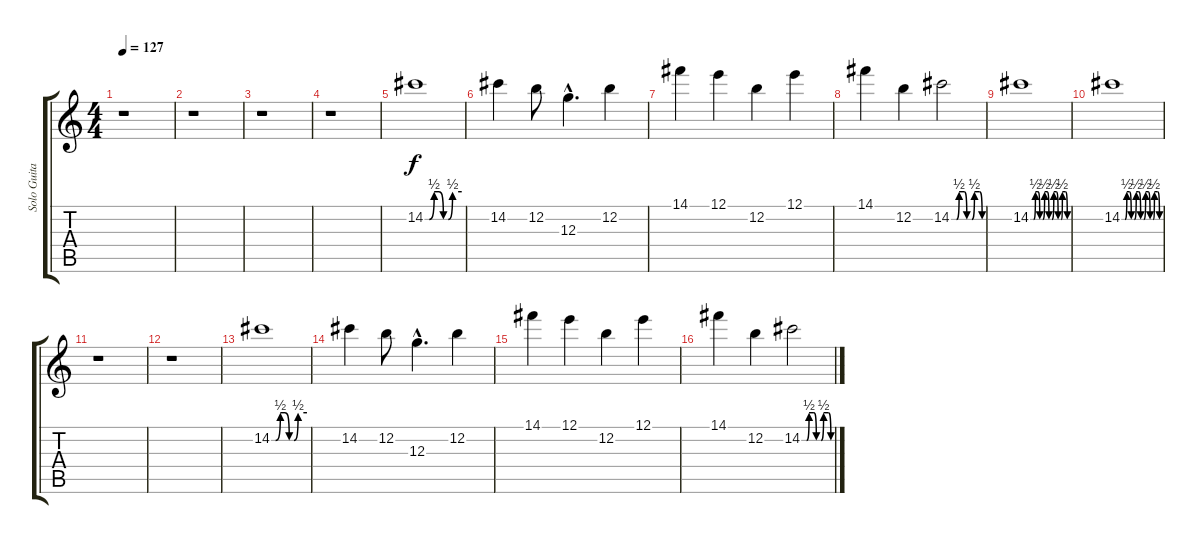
\track ("Solo Guitar" "Solo Guita") {instrument distortionguitar}
\staff {score tabs}
\tuning (E4 B3 G3 D3 A2 E2) {hide}
\ts (4 4)
\tempo 127
\clef g2
\ks c
r.1{dy f} |
r.1 |
r.1 |
r.1 |
14.2{be (custom 0 0 7 0 15 2 23 2 30 0 38 0 45 2 60 2)}.1 |
14.2.4 12.2.8 12.3{hac}.4{d} 12.2.4 |
14.1.4 12.1.4 12.2.4 12.1.4 |
14.1.4 12.2.4 14.2{be (custom 0 0 10 0 15 2 25 2 30 0 40 0 45 2 55 2 60 0)}.2 |
14.2{be (custom 0 0 5 0 8 2 12 2 15 0 20 0 23 2 27 2 30 0 35 0 38 2 42 2 45 0 50 0 52 2 57 2 60 0)}.1{volume 4} |
14.2{be (custom 0 0 5 0 8 2 12 2 15 0 20 0 23 2 27 2 30 0 35 0 38 2 42 2 45 0 50 0 52 2 57 2 60 0)}.1{volume 0} |
r.1 |
r.1 |
14.2{be (custom 0 0 7 0 15 2 23 2 30 0 38 0 45 2 60 2)}.1{volume 13} |
14.2.4 12.2.8 12.3{hac}.4{d} 12.2.4 |
14.1.4 12.1.4 12.2.4 12.1.4 |
14.1.4 12.2.4 14.2{be (custom 0 0 10 0 15 2 25 2 30 0 40 0 45 2 55 2 60 0)}.2
